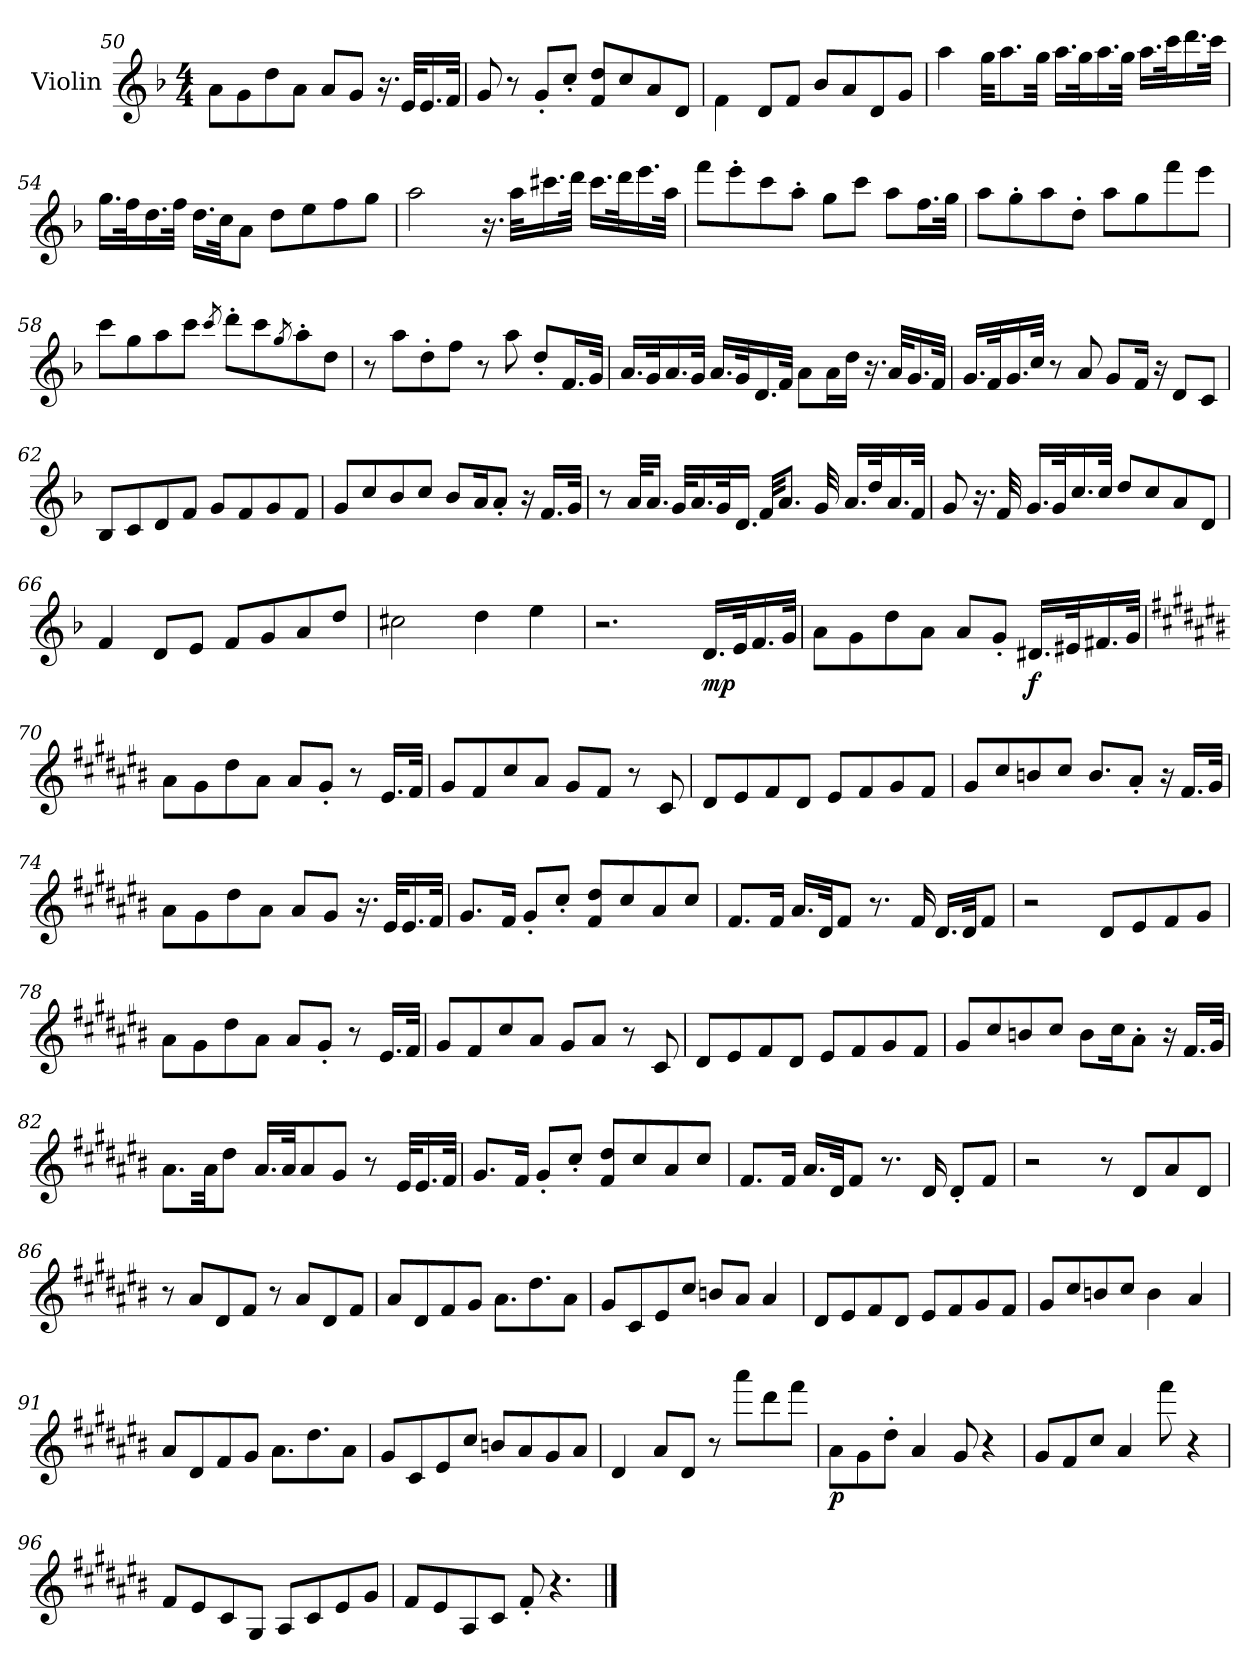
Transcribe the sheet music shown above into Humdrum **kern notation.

**kern	**dynam
*part1	*part1
*staff1	*staff1
*I"Violin	*
*I'Vln.	*
*clefG2	*
*k[b-]	*
*M4/4	*
=50	=50
8a\L	.
8g\	.
8dd\	.
8a\J	.
8a/L	.
8g/J	.
16.r	.
32e/KLL	.
16.e/	.
32f/JJk	.
=51	=51
8g/	.
8r	.
8g'/L	.
8cc'/J	.
8f/ 8dd/L	.
8cc/	.
8a/	.
8d/J	.
!!LO:LB:g=z
=52	=52
4f\	.
8d/L	.
8f/J	.
8b-/L	.
8a/	.
8d/	.
8g/J	.
=53	=53
4aa\	.
32gg\KKL	.
8.aa\	.
32gg\Jkk	.
16.aa\LL	.
32gg\K	.
16.aa\	.
32gg\JJk	.
16.aa\LL	.
32ccc\K	.
16.ddd\	.
32ccc\JJk	.
=54	=54
16.gg\LL	.
32ff\K	.
16.dd\	.
32ff\JJk	.
16.dd\LL	.
32cc\JK	.
8a\J	.
8dd\L	.
8ee\	.
8ff\	.
8gg\J	.
!!LO:LB:g=z
=55	=55
2aa\	.
16.r	.
32aa\KLL	.
16.ccc#X\	.
32ddd\JJk	.
16.ccc#\LL	.
32ddd\K	.
16.eee\	.
32aa\JJk	.
=56	=56
8fff\L	.
8eee'\	.
8ccc\	.
8aa'\J	.
8gg\L	.
8ccc\J	.
8aa\L	.
16.ff\L	.
32gg\JJk	.
=57	=57
8aa\L	.
8gg'\	.
8aa\	.
8dd'\J	.
8aa\L	.
8gg\	.
8fff\	.
8eee\J	.
!!LO:LB:g=z
=58	=58
8ccc\L	.
8gg\	.
8aa\	.
8ccc\J	.
8qccc/	.
8ddd'\L	.
8ccc\	.
8qgg/	.
8aa'\	.
8dd\J	.
=59	=59
8r	.
8aa\L	.
8dd'\	.
8ff\J	.
8r	.
8aa\	.
8dd'/L	.
16.f/L	.
32g/JJk	.
!!LO:LB:g=z
=60	=60
16.a/LL	.
32g/K	.
16.a/	.
32g/JJk	.
16.a/LL	.
32g/K	.
16.d/	.
32f/JJk	.
8a\L	.
16a\L	.
16dd\JJ	.
16.r	.
32a/KLL	.
16.g/	.
32f/JJk	.
=61	=61
16.g/LL	.
32f/K	.
16.g/	.
32cc/JJk	.
8r	.
8a/	.
8g/L	.
16f/Jk	.
16r	.
8d/L	.
8c/J	.
!!LO:LB:g=z
=62	=62
8B-/L	.
8c/	.
8d/	.
8f/J	.
8g/L	.
8f/	.
8g/	.
8f/J	.
=63	=63
8g/L	.
8cc/	.
8b-/	.
8cc/J	.
8b-/L	.
16a/K	.
8a'/J	.
16r	.
16.f/LL	.
32g/JJk	.
=64	=64
8r	.
32a/KLL	.
16.a/JJ	.
32g/KLL	.
16.a/	.
32g/K	.
16.d/JJ	.
32f/KKL	.
8.a/J	.
32g/	.
16.a/LL	.
32dd/K	.
16.a/	.
32f/JJk	.
!!LO:PB:g=z
=65	=65
8g/	.
16.r	.
32f/	.
16.g/LL	.
32g/K	.
16.cc/	.
32cc/JJk	.
8dd/L	.
8cc/	.
8a/	.
8d/J	.
=66	=66
4f/	.
8d/L	.
8e/J	.
8f/L	.
8g/	.
8a/	.
8dd/J	.
=67	=67
2cc#X\	.
4dd\	.
4ee\	.
=68	=68
2.r	.
!	!LO:DY:b
16.d/LL	mp
32e/K	.
16.f/	.
32g/JJk	.
!!LO:LB:g=z
=69	=69
8a\L	.
8g\	.
8dd\	.
8a\J	.
8a/L	.
8g'/J	.
!	!LO:DY:b
16.d#X/LL	f
32e#X/K	.
16.f#X/	.
32g/JJk	.
=70	=70
*k[f#c#g#d#a#e#b#]	*
8a#\L	.
8g#\	.
8dd#\	.
8a#\J	.
8a#/L	.
8g#'/J	.
8r	.
16.e#/LL	.
32f#/JJk	.
=71	=71
8g#/L	.
8f#/	.
8cc#/	.
8a#/J	.
8g#/L	.
8f#/J	.
8r	.
8c#/	.
!!LO:LB:g=z
=72	=72
8d#/L	.
8e#/	.
8f#/	.
8d#/J	.
8e#/L	.
8f#/	.
8g#/	.
8f#/J	.
=73	=73
8g#/L	.
8cc#/	.
8bn/	.
8cc#/J	.
8.b/L	.
8a#'/J	.
16r	.
16.f#/LL	.
32g#/JJk	.
=74	=74
8a#\L	.
8g#\	.
8dd#\	.
8a#\J	.
8a#/L	.
8g#/J	.
16.r	.
32e#/KLL	.
16.e#/	.
32f#/JJk	.
!!LO:LB:g=z
=75	=75
8.g#/L	.
16f#/Jk	.
8g#'/L	.
8cc#'/J	.
8f#/ 8dd#/L	.
8cc#/	.
8a#/	.
8cc#/J	.
=76	=76
8.f#/L	.
16f#/Jk	.
16.a#/LL	.
32d#/JK	.
8f#/J	.
8.r	.
16f#/	.
16.d#/LL	.
32d#/JK	.
8f#/J	.
=77	=77
2r	.
8d#/L	.
8e#/	.
8f#/	.
8g#/J	.
!!LO:LB:g=z
=78	=78
8a#\L	.
8g#\	.
8dd#\	.
8a#\J	.
8a#/L	.
8g#'/J	.
8r	.
16.e#/LL	.
32f#/JJk	.
=79	=79
8g#/L	.
8f#/	.
8cc#/	.
8a#/J	.
8g#/L	.
8a#/J	.
8r	.
8c#/	.
=80	=80
8d#/L	.
8e#/	.
8f#/	.
8d#/J	.
8e#/L	.
8f#/	.
8g#/	.
8f#/J	.
!!LO:LB:g=z
=81	=81
8g#/L	.
8cc#/	.
8bn/	.
8cc#/J	.
8b\L	.
16cc#\K	.
8a#'\J	.
16r	.
16.f#/LL	.
32g#/JJk	.
=82	=82
8.a#\L	.
32a#\KK	.
8dd#\J	.
16.a#/LL	.
32a#/JK	.
8a#/	.
8g#/J	.
8r	.
32e#/KLL	.
16.e#/	.
32f#/JJk	.
=83	=83
8.g#/L	.
16f#/Jk	.
8g#'/L	.
8cc#'/J	.
8f#/ 8dd#/L	.
8cc#/	.
8a#/	.
8cc#/J	.
!!LO:LB:g=z
=84	=84
8.f#/L	.
16f#/Jk	.
16.a#/LL	.
32d#/JK	.
8f#/J	.
8.r	.
16d#/	.
8d#'/L	.
8f#/J	.
=85	=85
2r	.
8r	.
8d#/L	.
8a#/	.
8d#/J	.
=86	=86
8r	.
8a#/L	.
8d#/	.
8f#/J	.
8r	.
8a#/L	.
8d#/	.
8f#/J	.
=87	=87
8a#/L	.
8d#/	.
8f#/	.
8g#/J	.
8.a#\L	.
8.dd#\	.
8a#\J	.
!!LO:LB:g=z
=88	=88
8g#/L	.
8c#/	.
8e#/	.
8cc#/J	.
8bn/L	.
8a#/J	.
4a#/	.
=89	=89
8d#/L	.
8e#/	.
8f#/	.
8d#/J	.
8e#/L	.
8f#/	.
8g#/	.
8f#/J	.
=90	=90
8g#/L	.
8cc#/	.
8bn/	.
8cc#/J	.
4b\	.
4a#/	.
=91	=91
8a#/L	.
8d#/	.
8f#/	.
8g#/J	.
8.a#\L	.
8.dd#\	.
8a#\J	.
!!LO:LB:g=z
=92	=92
8g#/L	.
8c#/	.
8e#/	.
8cc#/J	.
8bn/L	.
8a#/	.
8g#/	.
8a#/J	.
=93	=93
4d#/	.
8a#/L	.
8d#/J	.
8r	.
8aaa#\L	.
8ddd#\	.
8fff#\J	.
=94	=94
!	!LO:DY:b
8a#\L	p
8g#\	.
8dd#'\J	.
4a#/	.
8g#/	.
4r	.
=95	=95
8g#/L	.
8f#/	.
8cc#/J	.
4a#/	.
8fff#\	.
4r	.
!!LO:LB:g=z
=96	=96
8f#/L	.
8e#/	.
8c#/	.
8G#/J	.
8A#/L	.
8c#/	.
8e#/	.
8g#/J	.
=97	=97
8f#/L	.
8e#/	.
8A#/	.
8c#/J	.
8f#'/	.
4.r	.
==	==
*-	*-
